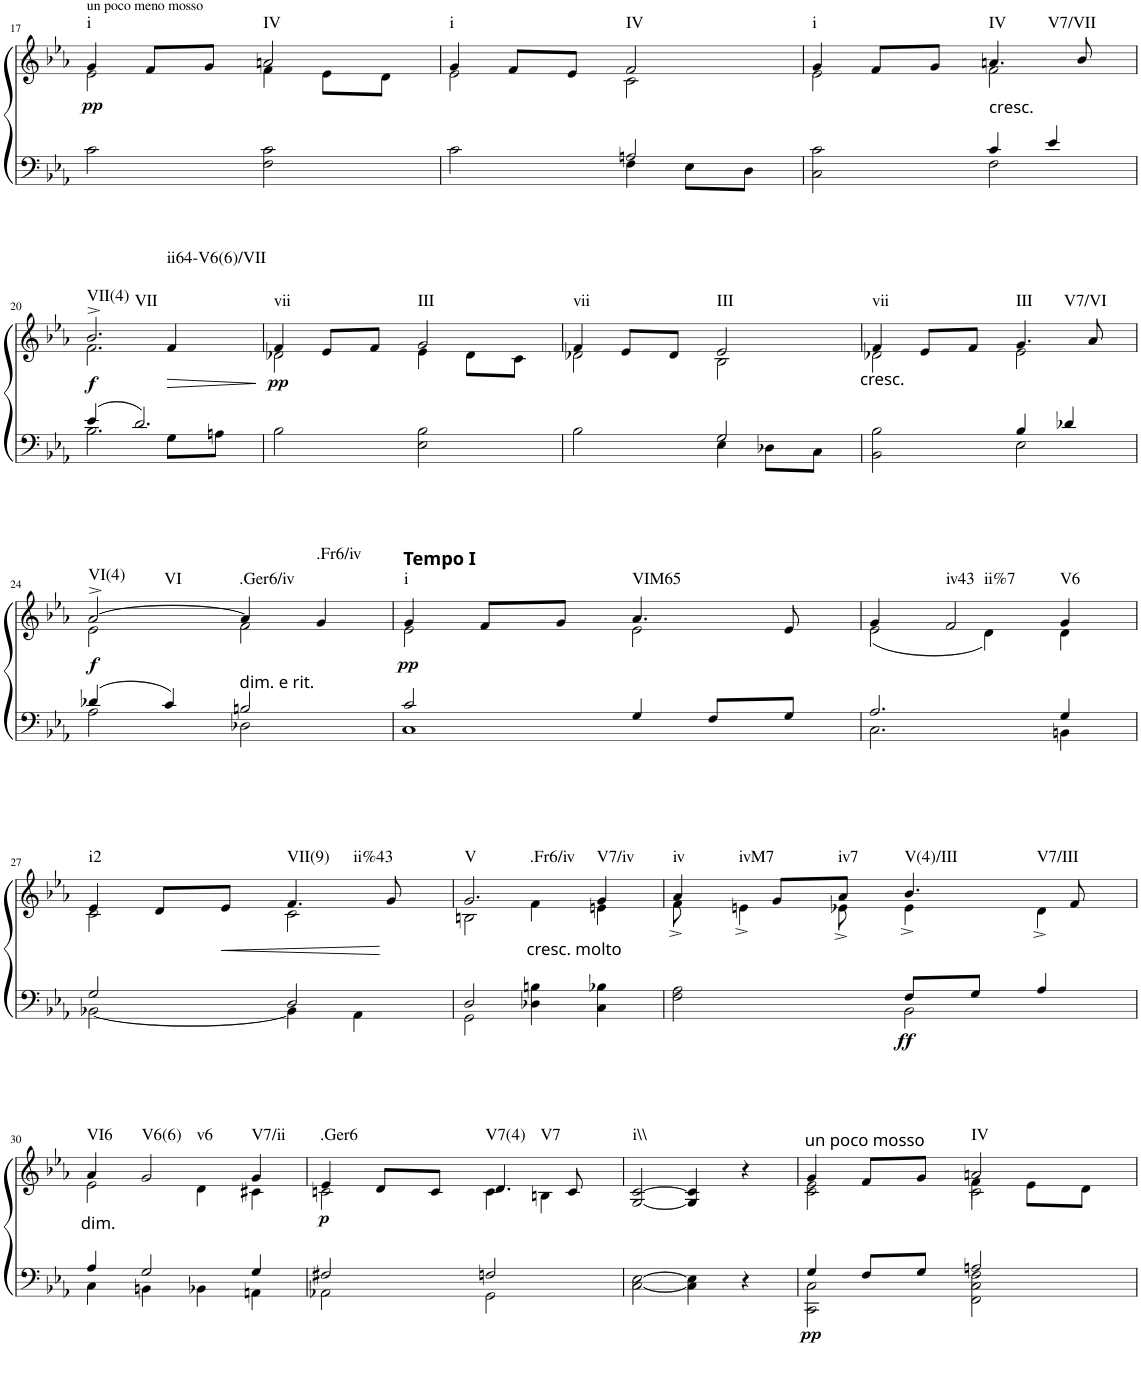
**kern	**kern	**dynam	**harte
*part1	*part1	*part1	*part1
*staff2	*staff1	*staff1/2	*
*I"Klavier	*	*	*
*I'Klav.	*	*	*
!!LO:PB:g=z
*clefF4	*clefG2	*	*
*k[b-e-a-]	*k[b-e-a-]	*	*
*E-:	*E-:	*	*
*M2/2	*M2/2	*	*
*met(c|)	*met(c|)	*	*
=17	=17	=17	=17
*	*^	*	*
!	!LO:TX:a:t=un poco meno mosso	!	!	!
!	!	!	!LO:DY:b	!LO:H:kt=i
2c\	4g/	2e-\	pp	N
.	8f/L	.	.	.
.	8g/J	.	.	.
!	!	!	!	!LO:H:kt=IV
2F\ 2c\	2an/	4f\	.	N
.	.	8e-\L	.	.
.	.	8d\J	.	.
=18	=18	=18	=18	=18
*^	*	*	*	*
!	!	!	!	!	!LO:H:kt=i
2c\	2ryy	4g/	2e-\	.	N
.	.	8f/L	.	.	.
.	.	8e-/J	.	.	.
!	!	!	!	!	!LO:H:kt=IV
2An/	4F\	2f/	2c\	.	N
.	8E-\L	.	.	.	.
.	8D\J	.	.	.	.
=19	=19	=19	=19	=19	=19
!	!	!	!	!	!LO:H:kt=i
2C\ 2c\	2ryy	4g/	2e-\	.	N
.	.	8f/L	.	.	.
.	.	8g/J	.	.	.
!	!	!LO:TX:b:t=cresc.	!	!	!LO:H:n=1:kt=IV
!	!	!	!	!	!LO:H:n=2:kt=V7/VII
4c/	2F\	4.an/	2f\	.	N N
4e-/	.	.	.	.	.
.	.	8b-/	.	.	.
!!LO:LB:g=z	!!
=20	=20	=20	=20	=20	=20
!	!	!	!	!LO:DY:b	!LO:H:n=1:kt=VII(4)
!	!	!	!	!	!LO:H:n=2:kt=VII
4e-/	2.B-\	2.b-^/	2.f\	f	N N
2.d/	.	.	.	.	.
!	!	!	!	!LO:HP:b	!LO:H:kt=ii64-V6(6)/VII
.	8G\L	4f/	4ryy	>	N
.	8An\J	.	.	.	.
*v	*v	*	*	*	*
*	*v	*v	*	*
.	.	]	.
=21	=21	=21	=21
*	*^	*	*
!	!	!	!LO:DY:b	!LO:H:kt=vii
2B-\	4f/	2d-X\	pp	N
.	8e-/L	.	.	.
.	8f/J	.	.	.
!	!	!	!	!LO:H:kt=III
2E-\ 2B-\	2g/	4e-\	.	N
.	.	8d-\L	.	.
.	.	8c\J	.	.
=22	=22	=22	=22	=22
*^	*	*	*	*
!	!	!	!	!	!LO:H:kt=vii
2B-\	2ryy	4f/	2d-X\	.	N
.	.	8e-/L	.	.	.
.	.	8d-/J	.	.	.
!	!	!	!	!	!LO:H:kt=III
2G/	4E-\	2e-/	2B-\	.	N
.	8D-X\L	.	.	.	.
.	8C\J	.	.	.	.
=23	=23	=23	=23	=23	=23
!	!	!LO:TX:b:t=cresc.	!	!	!LO:H:kt=vii
2BB-\ 2B-\	2ryy	4f/	2d-X\	.	N
.	.	8e-/L	.	.	.
.	.	8f/J	.	.	.
!	!	!	!	!	!LO:H:n=1:kt=III
!	!	!	!	!	!LO:H:n=2:kt=V7/VI
4B-/	2E-\	4.g/	2e-\	.	N N
4d-X/	.	.	.	.	.
.	.	8a-/	.	.	.
!!LO:LB:g=z	!!
=24	=24	=24	=24	=24	=24
!	!	!	!	!LO:DY:b	!LO:H:n=1:kt=VI(4)
!	!	!	!	!	!LO:H:n=2:kt=VI
4d-X/	2A-\	[2a-^/	2e-\	f	N N
4c/	.	.	.	.	.
!LO:TX:a:t=dim. e rit.	!	!	!	!	!LO:H:kt=.Ger6/iv
2Bn/	2D-X\	4a-/]	2f\	.	N
!	!	!	!	!	!LO:H:kt=.Fr6/iv
.	.	4g/	.	.	N
=25	=25	=25	=25	=25	=25
!	!	!LO:TX:a:B:t=Tempo I	!	!	!
!	!	!	!	!LO:DY:b	!LO:H:kt=i
2c/	1C	4g/	2e-\	pp	N
.	.	8f/L	.	.	.
.	.	8g/J	.	.	.
!	!	!	!	!	!LO:H:kt=VIM65
4G/	.	4.a-/	2e-\	.	N
8F/L	.	.	.	.	.
8G/J	.	8e-/	.	.	.
=26	=26	=26	=26	=26	=26
2.A-/	2.C\	4g/	(2e-\	.	.
!	!	!	!	!	!LO:H:kt=iv43
.	.	2f/	.	.	N
!	!	!	!	!	!LO:H:kt=ii%7
.	.	.	4d\)	.	N
!	!	!	!	!	!LO:H:kt=V6
4G/	4BBn\	4g/	4d\	.	N
!!LO:LB:g=z	!!
=27	=27	=27	=27	=27	=27
!	!	!	!	!	!LO:H:kt=i2
2G/	[2BB-X\	4e-/	2c\	.	N
.	.	8d/L	.	.	.
!	!	!	!	!LO:HP:b	!
.	.	8e-/J	.	<	.
!	!	!	!	!	!LO:H:n=1:kt=VII(9)
!	!	!	!	!	!LO:H:n=2:kt=ii%43
2D/	4BB-\]	4.f/	2c\	.	N N
.	4AA-\	.	.	.	.
.	.	8g/	.	[	.
=28	=28	=28	=28	=28	=28
!	!	!	!	!	!LO:H:kt=V
2D/	2GG\	2.g/	2Bn\	.	N
!LO:TX:a:t=cresc. molto	!	!	!	!	!LO:H:kt=.Fr6/iv
2ryy	4D-X\ 4Bn\	.	4f\	.	N
!	!	!	!	!	!LO:H:kt=V7/iv
.	4C\ 4B-X\	4g/	4en\	.	N
=29	=29	=29	=29	=29	=29
!	!	!	!	!	!LO:H:kt=iv
2ryy	2F\ 2A-\	4a-/	8f^\	.	N
!	!	!	!	!	!LO:H:kt=ivM7
.	.	.	4en^\	.	N
.	.	8g/L	.	.	.
!	!	!	!	!	!LO:H:kt=iv7
.	.	8a-/J	8e-X^\	.	N
!	!	!	!	!LO:DY:b=2	!LO:H:kt=V(4)/III
8F/L	2BB-\	4.b-/	4e-^\	ff	N
8G/J	.	.	.	.	.
!	!	!	!	!	!LO:H:kt=V7/III
4A-/	.	.	4d^\	.	N
.	.	8f/	.	.	.
!!LO:LB:g=z	!!
=30	=30	=30	=30	=30	=30
!	!	!LO:TX:b:t=dim.	!	!	!LO:H:kt=VI6
4A-/	4C\	4a-/	2e-\	.	N
!	!	!	!	!	!LO:H:kt=V6(6)
2G/	4BBn\	2g/	.	.	N
!	!	!	!	!	!LO:H:kt=v6
.	4BB-X\	.	4d\	.	N
!	!	!	!	!	!LO:H:kt=V7/ii
4G/	4AAn\	4g/	4c#X\	.	N
=31	=31	=31	=31	=31	=31
!	!	!	!	!LO:DY:b	!LO:H:kt=.Ger6
2F#X/	2AA-X\	4e-/	2cn\	p	N
.	.	8d/L	.	.	.
.	.	8c/J	.	.	.
!	!	!	!	!	!LO:H:kt=V7(4)
2Fn/	2GG\	4.d/	4c\	.	N
!	!	!	!	!	!LO:H:kt=V7
.	.	.	4Bn\	.	N
.	.	8c/	.	.	.
*v	*v	*	*	*	*
*	*v	*v	*	*
=32	=32	=32	=32
!	!	!	!LO:H:kt=i\\
[2C\ [2E-\	[2G/ [2c/	.	N
4C\] 4E-\]	4G/] 4c/]	.	.
4r	4r	.	.
=33	=33	=33	=33
*^	*^	*	*
*	*	*	*^	*	*
!	!	!LO:TX:a:t=un poco mosso	!	!	!	!
!	!	!	!	!	!LO:DY:b=2	!
4G/	2CC\ 2C\	4g/	2c\ 2e-\	2ryy	pp	.
8F/L	.	8f/L	.	.	.	.
8G/J	.	8g/J	.	.	.	.
!	!	!	!	!	!	!LO:H:kt=IV
2An/	2FF\ 2C\ 2F\	2an/	2c\	4f\	.	N
.	.	.	.	8e-\L	.	.
.	.	.	.	8d\J	.	.
*v	*v	*	*	*	*	*
*	*v	*v	*v	*	*
=	=	=	=
*-	*-	*-	*-
